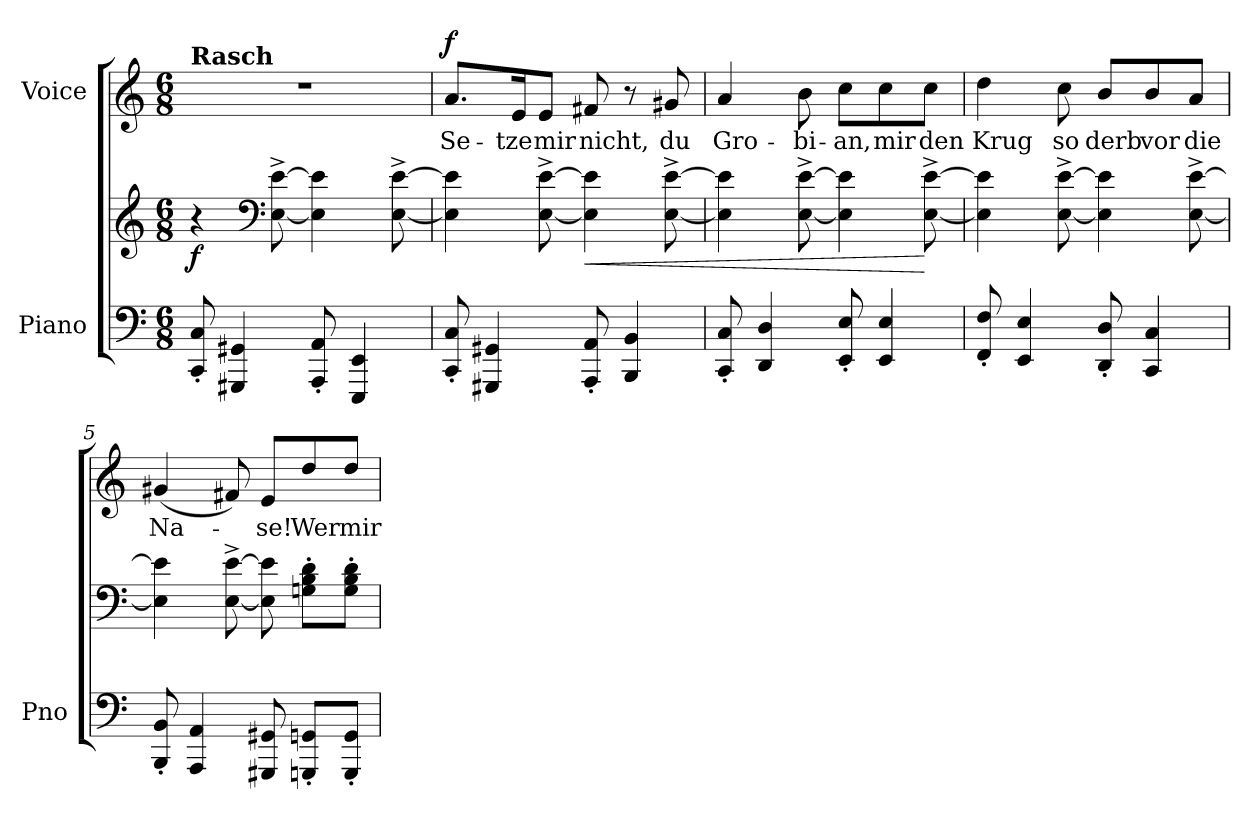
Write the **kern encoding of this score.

**kern	**kern	**dynam	**kern	**text	**dynam
*part2	*part2	*part2	*part1	*part1	*part1
*staff3	*staff2	*staff2/3	*staff1	*staff1	*staff1
*I"Piano	*	*	*I"Voice	*	*
*I'Pno	*	*	*	*	*
*clefF4	*clefG2	*	*clefG2	*	*
*k[]	*k[]	*	*k[]	*	*
*M6/8	*M6/8	*	*M6/8	*	*
=1	=1	=1	=1	=1	=1
!	!	!	!LO:TX:a:B:t=Rasch	!	!
!	!	!LO:DY:b	!	!	!
8CC/' 8C/'	4r	f	2.r	.	.
4GGG#X/ 4GG#X/	.	.	.	.	.
*	*clefF4	*	*	*	*
.	[8E\^ [8e\^	.	.	.	.
8AAA/' 8AA/'	4E\] 4e\]	.	.	.	.
4EEE/ 4EE/	.	.	.	.	.
.	[8E\^ [8e\^	.	.	.	.
=2	=2	=2	=2	=2	=2
!	!	!	!	!	!LO:DY:a
8CC/' 8C/'	4E\] 4e\]	.	8.a/L	Se-	f
4GGG#X/ 4GG#X/	.	.	.	.	.
.	.	.	16e/K	-tze	.
.	[8E\^ [8e\^	.	8e/J	mir	.
!	!	!LO:HP:b	!	!	!
8AAA/' 8AA/'	4E\] 4e\]	<	8f#X/	nicht,	.
4BBB/ 4BB/	.	.	8r	.	.
.	[8E\^ [8e\^	.	8g#X/	du	.
=3	=3	=3	=3	=3	=3
8CC/' 8C/'	4E\] 4e\]	.	4a/	Gro-	.
4DD/ 4D/	.	.	.	.	.
.	[8E\^ [8e\^	.	8b\	-bi-	.
8EE/' 8E/'	4E\] 4e\]	.	8cc\L	-an,	.
4EE/ 4E/	.	.	8cc\	mir	.
.	[8E\^ [8e\^	[	8cc\J	den	.
=4	=4	=4	=4	=4	=4
8FF/' 8F/'	4E\] 4e\]	.	4dd\	Krug	.
4EE/ 4E/	.	.	.	.	.
.	[8E\^ [8e\^	.	8cc\	so	.
8DD/' 8D/'	4E\] 4e\]	.	8b/L	derb	.
4CC/ 4C/	.	.	8b/	vor	.
.	[8E\^ [8e\^	.	8a/J	die	.
=5	=5	=5	=5	=5	=5
8BBB/' 8BB/'	4E\] 4e\]	.	(4g#X/	Na-	.
4AAA/ 4AA/	.	.	.	.	.
.	[8E\^ [8e\^	.	8f#X/)	.	.
8GGG#X/ 8GG#X/	8E\] 8e\]	.	8e/L	-se!	.
8GGGn/' 8GGn/'L	8Gn\' 8B\' 8d\'L	.	8dd/	Wer	.
8GGG/' 8GG/'J	8G\' 8B\' 8d\'J	.	8dd/J	mir	.
=	=	=	=	=	=
*-	*-	*-	*-	*-	*-
